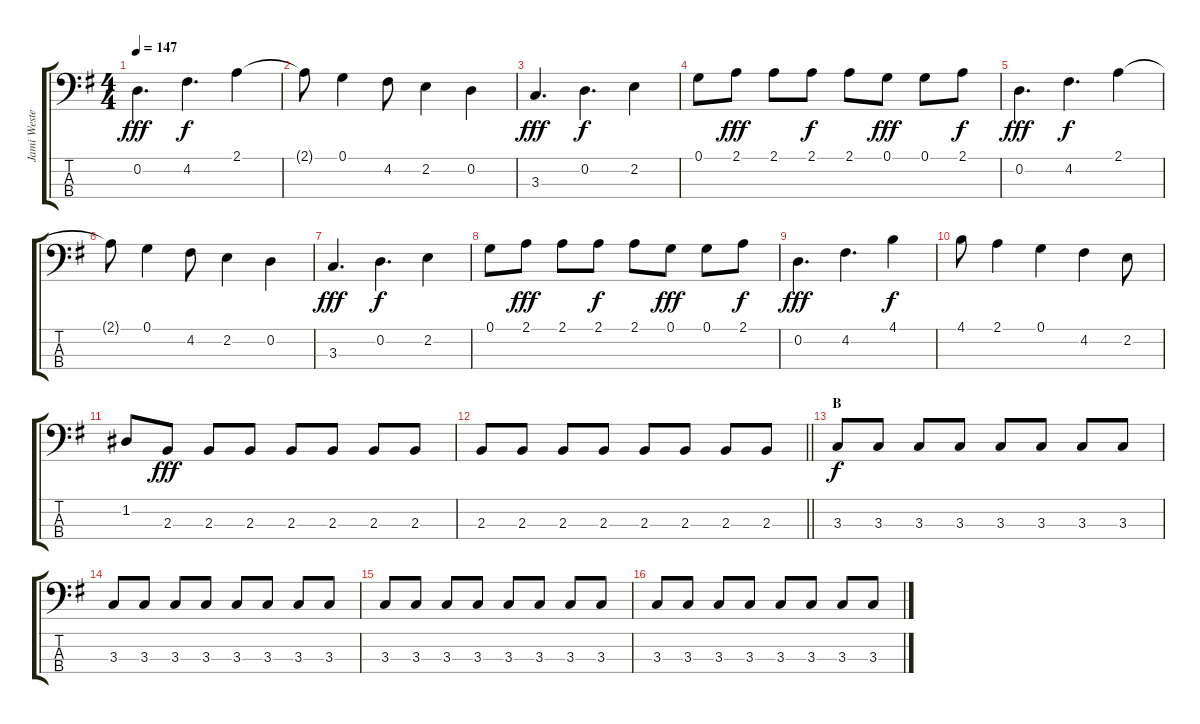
\track ("Jami Westergård" "Jami Weste") {instrument slapbass1}
\staff {score tabs}
\tuning (G2 D2 A1 E1) {hide}
\ts (4 4)
\tempo 147
\clef f4
\ks eminor
0.2.4{d dy fff} 4.2.4{d dy f} 2.1.4 |
2.1{t}.8 0.1.4 4.2.8 2.2.4 0.2.4 |
3.3.4{d dy fff} 0.2.4{d dy f} 2.2.4 |
0.1.8 2.1.8{dy fff} 2.1.8 2.1.8{dy f} 2.1.8 0.1.8{dy fff} 0.1.8 2.1.8{dy f} |
0.2.4{d dy fff} 4.2.4{d dy f} 2.1.4 |
2.1{t}.8 0.1.4 4.2.8 2.2.4 0.2.4 |
3.3.4{d dy fff} 0.2.4{d dy f} 2.2.4 |
0.1.8 2.1.8{dy fff} 2.1.8 2.1.8{dy f} 2.1.8 0.1.8{dy fff} 0.1.8 2.1.8{dy f} |
0.2.4{d dy fff} 4.2.4{d} 4.1.4{dy f} |
4.1.8 2.1.4 0.1.4 4.2.4 2.2.8 |
1.2.8 2.3.8{dy fff} 2.3.8 2.3.8 2.3.8 2.3.8 2.3.8 2.3.8 |
\barLineRight lightlight
2.3.8 2.3.8 2.3.8 2.3.8 2.3.8 2.3.8 2.3.8 2.3.8 |
\section ("" "B")
3.3.8{dy f} 3.3.8 3.3.8 3.3.8 3.3.8 3.3.8 3.3.8 3.3.8 |
3.3.8 3.3.8 3.3.8 3.3.8 3.3.8 3.3.8 3.3.8 3.3.8 |
3.3.8 3.3.8 3.3.8 3.3.8 3.3.8 3.3.8 3.3.8 3.3.8 |
3.3.8 3.3.8 3.3.8 3.3.8 3.3.8 3.3.8 3.3.8 3.3.8
